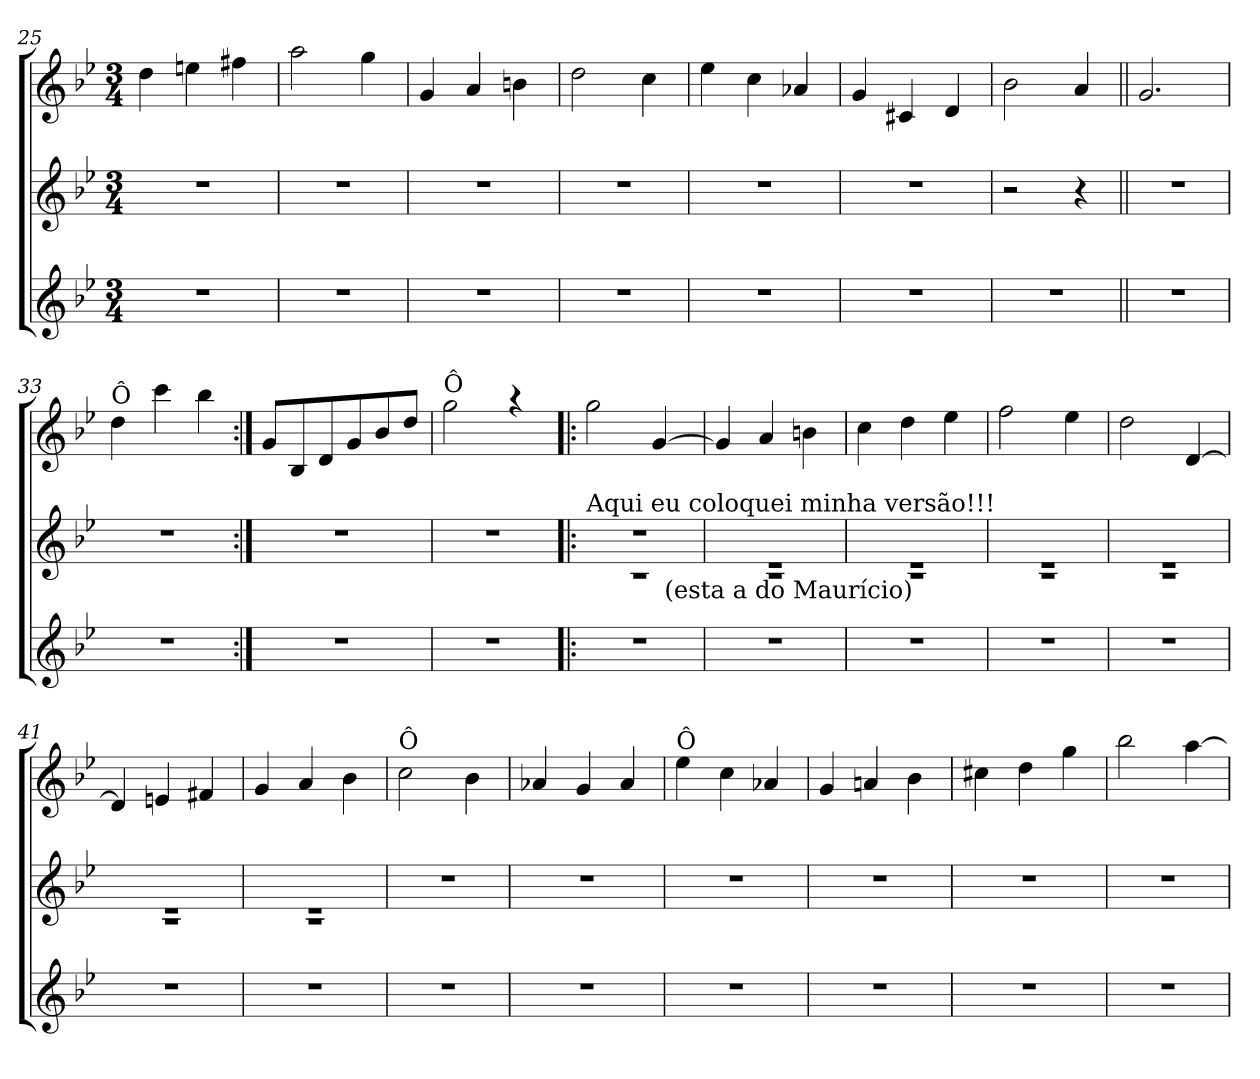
**kern	**kern	**kern
*part3	*part2	*part1
*staff3	*staff2	*staff1
*clefG2	*clefG2	*clefG2
*ITrd-7c-12	*ITrd-7c-12	*
*k[b-e-]	*k[b-e-]	*k[b-e-]
*B-:	*B-:	*B-:
*M3/4	*M3/4	*M3/4
=25	=25	=25
*	*	*^
2.r	2.r	4dd\	2.ryy
.	.	4een\	.
.	.	4ff#X\	.
!!LO:LB:g=z	!!
=26	=26	=26	=26
2.r	2.r	2aa\	2.ryy
.	.	4gg\	.
=27	=27	=27	=27
2.r	2.r	4g/	2.ryy
.	.	4a/	.
.	.	4bn\	.
=28	=28	=28	=28
2.r	2.r	2dd\	2.ryy
.	.	4cc\	.
=29	=29	=29	=29
2.r	2.r	4ee-\	2.ryy
.	.	4cc\	.
.	.	4a-X/	.
=30	=30	=30	=30
2.r	2.r	4g/	2.ryy
.	.	4c#X/	.
.	.	4d/	.
!!LO:LB:g=z	!!
=31	=31	=31	=31
2.r	2r	2b-\	2ryy
.	4r	4a/	4ryy
=32||	=32||	=32||	=32||
2.r	2.r	2.g/	2.ryy
=33	=33	=33	=33
!	!	!LO:TX:a:t=Ô	!
2.r	2.r	4dd\	2.ryy
.	.	4ccc\	.
.	.	4bb-\	.
=34:|!	=34:|!	=34:|!	=34:|!
2.r	2.r	8g/L	2.ryy
.	.	8B-/	.
.	.	8d/	.
.	.	8g/	.
.	.	8b-/	.
.	.	8dd/J	.
=35	=35	=35	=35
!	!	!LO:TX:a:t=Ô	!
2.r	2.r	2gg\	2.ryy
.	.	4raa	.
!!LO:LB:g=z	!!
=36!|:	=36!|:	=36!|:	=36!|:
*	*^	*	*
!	!LO:TX:a:t=Aqui eu  coloquei minha versão!!!	!	!	!
*	*	*^	*	*
2.r	2.rc	2.r	2ryy	2gg\	2.ryy
.	.	.	32ryy	[>4g/	.
!	!	!	!LO:TX:b:t=(esta a do Maurício)	!	!
.	.	.	8..ryy	.	.
*	*	*v	*v	*	*
=37	=37	=37	=37	=37
2.r	2.rc	2.r	4g/]	2.ryy
.	.	.	4a/	.
.	.	.	4bn\	.
=38	=38	=38	=38	=38
2.r	2.rc	2.r	4cc\	2.ryy
.	.	.	4dd\	.
.	.	.	4ee-\	.
=39	=39	=39	=39	=39
2.r	2.rc	2.r	2ff\	2.ryy
.	.	.	4ee-\	.
=40	=40	=40	=40	=40
2.r	2.rc	2.r	2dd\	2.ryy
.	.	.	[>4d/	.
!!LO:PB:g=z	!!
=41	=41	=41	=41	=41
2.r	2.rc	2.r	4d/]	2.ryy
.	.	.	4en/	.
.	.	.	4f#X/	.
=42	=42	=42	=42	=42
2.r	2.rc	2.r	4g/	2.ryy
.	.	.	4a/	.
.	.	.	4b-\	.
*	*v	*v	*	*
=43	=43	=43	=43
!	!	!LO:TX:a:t=Ô	!
2.r	2.r	2cc\	2.ryy
.	.	4b-\	.
=44	=44	=44	=44
2.r	2.r	4a-X/	2.ryy
.	.	4g/	.
.	.	4a-/	.
=45	=45	=45	=45
!	!	!LO:TX:a:t=Ô	!
2.r	2.r	4ee-\	2.ryy
.	.	4cc\	.
.	.	4a-X/	.
!!LO:LB:g=z	!!
=46	=46	=46	=46
2.r	2.r	4g/	2.ryy
.	.	4an/	.
.	.	4b-\	.
=47	=47	=47	=47
2.r	2.r	4cc#X\	2.ryy
.	.	4dd\	.
.	.	4gg\	.
=48	=48	=48	=48
2.r	2.r	2bb-\	2.ryy
.	.	[<4aa\	.
*	*	*v	*v
=	=	=
*-	*-	*-
